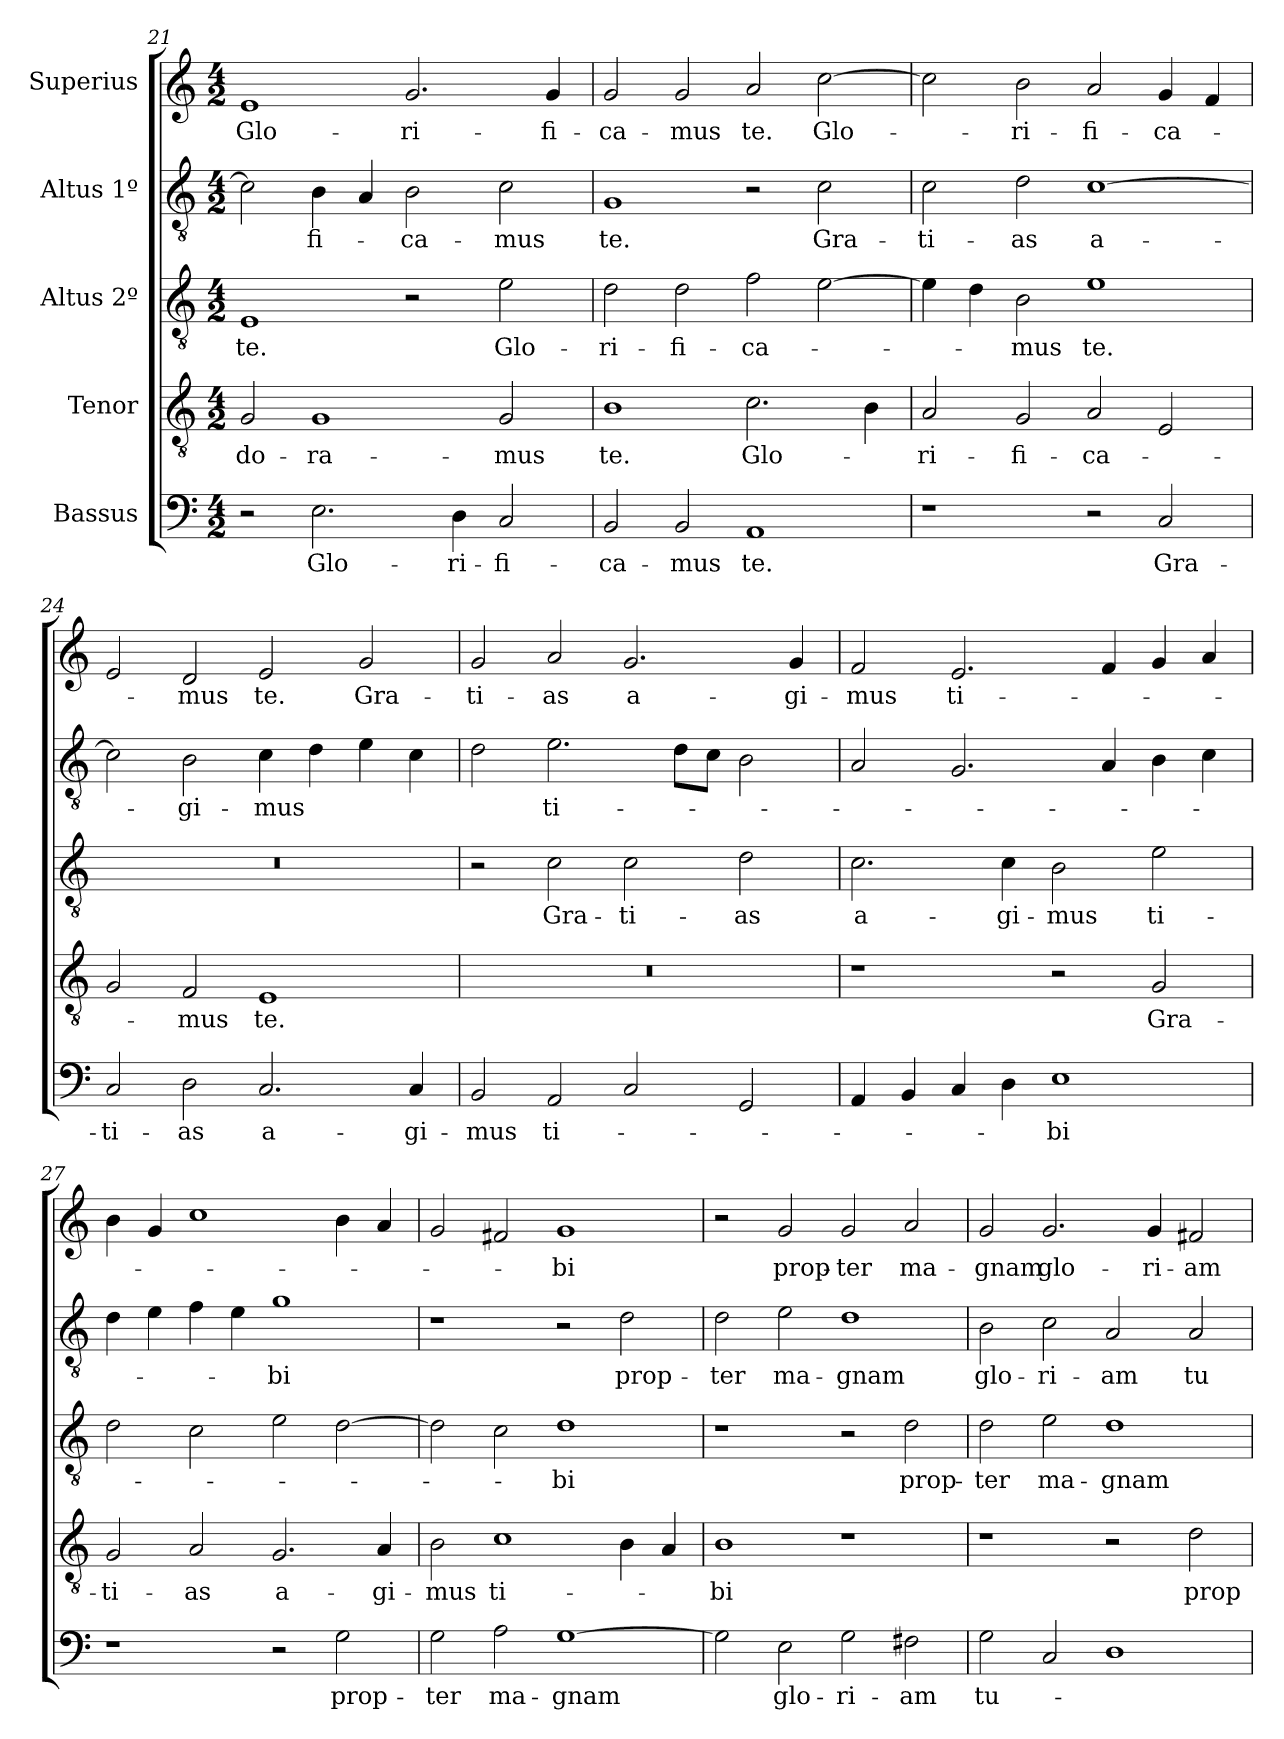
**kern	**text	**kern	**text	**kern	**text	**kern	**text	**kern	**text
*part5	*part5	*part4	*part4	*part3	*part3	*part2	*part2	*part1	*part1
*staff5	*staff5	*staff4	*staff4	*staff3	*staff3	*staff2	*staff2	*staff1	*staff1
*I"Bassus	*	*I"Tenor	*	*I"Altus 2º	*	*I"Altus 1º	*	*I"Superius	*
*clefF4	*	*clefGv2	*	*clefGv2	*	*clefGv2	*	*clefG2	*
*k[]	*	*k[]	*	*k[]	*	*k[]	*	*k[]	*
*M4/2	*	*M4/2	*	*M4/2	*	*M4/2	*	*M4/2	*
=21	=21	=21	=21	=21	=21	=21	=21	=21	=21
2r	.	2G/	-do-	1E/	te.	2c\]	.	1e/	Glo-
2.E\	Glo-	1G/	-ra-	.	.	4B\	-fi-	.	.
.	.	.	.	.	.	4A/	.	.	.
.	.	.	.	2r	.	2B\	-ca-	2.g/	-ri-
4D\	-ri-	.	.	.	.	.	.	.	.
2C/	-fi-	2G/	-mus	2e\	Glo-	2c\	-mus	.	.
.	.	.	.	.	.	.	.	4g/	-fi-
=22	=22	=22	=22	=22	=22	=22	=22	=22	=22
2BB/	-ca-	1B\	te.	2d\	-ri-	1G/	te.	2g/	-ca-
2BB/	-mus	.	.	2d\	-fi-	.	.	2g/	-mus
1AA/	te.	2.c\	Glo-	2f\	-ca-	2r	.	2a/	te.
.	.	.	.	[2e\	.	2c\	Gra-	[2cc\	Glo-
.	.	4B\	.	.	.	.	.	.	.
=23	=23	=23	=23	=23	=23	=23	=23	=23	=23
1r	.	2A/	-ri-	4e\]	.	2c\	-ti-	2cc\]	.
.	.	.	.	4d\	.	.	.	.	.
.	.	2G/	-fi-	2B\	-mus	2d\	-as	2b\	-ri-
2r	.	2A/	-ca-	1e\	te.	[1c\	a-	2a/	-fi-
2C/	Gra-	2E/	.	.	.	.	.	4g/	-ca-
.	.	.	.	.	.	.	.	4f/	.
=24	=24	=24	=24	=24	=24	=24	=24	=24	=24
2C/	-ti-	2G/	.	0r	.	2c\]	.	2e/	.
2D\	-as	2F/	-mus	.	.	2B\	-gi-	2d/	-mus
2.C/	a-	1E/	te.	.	.	4c\	-mus	2e/	te.
.	.	.	.	.	.	4d\	.	.	.
.	.	.	.	.	.	4e\	.	2g/	Gra-
4C/	-gi-	.	.	.	.	4c\	.	.	.
=25	=25	=25	=25	=25	=25	=25	=25	=25	=25
2BB/	-mus	0r	.	2r	.	2d\	.	2g/	-ti-
2AA/	ti-	.	.	2c\	Gra-	2.e\	ti-	2a/	-as
2C/	.	.	.	2c\	-ti-	.	.	2.g/	a-
.	.	.	.	.	.	8d\L	.	.	.
.	.	.	.	.	.	8c\J	.	.	.
2GG/	.	.	.	2d\	-as	2B\	.	.	.
.	.	.	.	.	.	.	.	4g/	-gi-
=26	=26	=26	=26	=26	=26	=26	=26	=26	=26
4AA/	.	1r	.	2.c\	a-	2A/	.	2f/	-mus
4BB/	.	.	.	.	.	.	.	.	.
4C/	.	.	.	.	.	2.G/	.	2.e/	ti-
4D\	.	.	.	4c\	-gi-	.	.	.	.
1E\	-bi	2r	.	2B\	-mus	.	.	.	.
.	.	.	.	.	.	4A/	.	4f/	.
.	.	2G/	Gra-	2e\	ti-	4B\	.	4g/	.
.	.	.	.	.	.	4c\	.	4a/	.
=27	=27	=27	=27	=27	=27	=27	=27	=27	=27
1r	.	2G/	-ti-	2d\	.	4d\	.	4b\	.
.	.	.	.	.	.	4e\	.	4g/	.
.	.	2A/	-as	2c\	.	4f\	.	1cc\	.
.	.	.	.	.	.	4e\	.	.	.
2r	.	2.G/	a-	2e\	.	1g\	-bi	.	.
2G\	prop-	.	.	[2d\	.	.	.	4b\	.
.	.	4A/	-gi-	.	.	.	.	4a/	.
=28	=28	=28	=28	=28	=28	=28	=28	=28	=28
2G\	-ter	2B\	-mus	2d\]	.	1r	.	2g/	.
2A\	ma-	1c\	ti-	2c\	.	.	.	2f#X/	.
[1G\	-gnam	.	.	1d\	-bi	2r	.	1g/	-bi
.	.	4B\	.	.	.	2d\	prop-	.	.
.	.	4A/	.	.	.	.	.	.	.
=29	=29	=29	=29	=29	=29	=29	=29	=29	=29
2G\]	.	1B\	-bi	1r	.	2d\	-ter	2r	.
2E\	glo-	.	.	.	.	2e\	ma-	2g/	prop-
2G\	-ri-	1r	.	2r	.	1d\	-gnam	2g/	-ter
2F#X\	-am	.	.	2d\	prop-	.	.	2a/	ma-
=30	=30	=30	=30	=30	=30	=30	=30	=30	=30
2G\	tu-	1r	.	2d\	-ter	2B\	glo-	2g/	-gnam
2C/	.	.	.	2e\	ma-	2c\	-ri-	2.g/	glo-
1D\	.	2r	.	1d\	-gnam	2A/	-am	.	.
.	.	.	.	.	.	.	.	4g/	-ri-
.	.	2d\	prop-	.	.	2A/	tu-	2f#X/	-am
=	=	=	=	=	=	=	=	=	=
*-	*-	*-	*-	*-	*-	*-	*-	*-	*-
